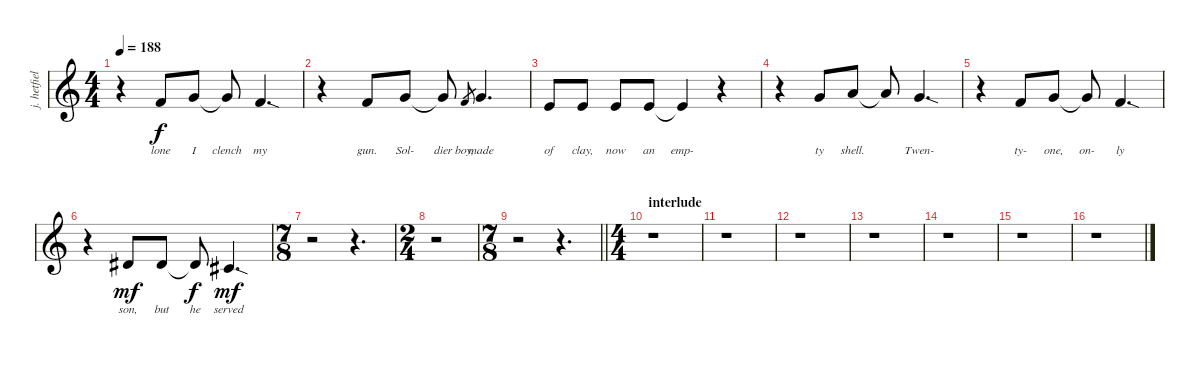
\track ("j. hetfield - lead vocals" "j. hetfiel") {instrument cello}
\staff {score}
\tuning (E4 B3 G3 D3 A2 E2) {hide}
\ts (4 4)
\tempo 188
\clef g2
\ks c
r.4{dy f} 1.1.8{lyrics (0 "lone") lyrics (1 "") lyrics (2 "") lyrics (3 "") lyrics (4 "")} 3.1.8{lyrics (0 "I") lyrics (1 "") lyrics (2 "") lyrics (3 "") lyrics (4 "")} 3.1{t}.8{lyrics (0 "clench") lyrics (1 "") lyrics (2 "") lyrics (3 "") lyrics (4 "")} 1.1{sod}.4{d lyrics (0 "my") lyrics (1 "") lyrics (2 "") lyrics (3 "") lyrics (4 "")} |
r.4 1.1.8{lyrics (0 "gun.") lyrics (1 "") lyrics (2 "") lyrics (3 "") lyrics (4 "")} 3.1.8{lyrics (0 "Sol-") lyrics (1 "") lyrics (2 "") lyrics (3 "") lyrics (4 "")} 3.1{t}.8{lyrics (0 "dier") lyrics (1 "") lyrics (2 "") lyrics (3 "") lyrics (4 "")} 1.1.8{lyrics (0 "boy,") lyrics (1 "") lyrics (2 "") lyrics (3 "") lyrics (4 "") gr} 3.1.4{d lyrics (0 "made") lyrics (1 "") lyrics (2 "") lyrics (3 "") lyrics (4 "")} |
0.1.8{lyrics (0 "of") lyrics (1 "") lyrics (2 "") lyrics (3 "") lyrics (4 "")} 0.1.8{lyrics (0 "clay,") lyrics (1 "") lyrics (2 "") lyrics (3 "") lyrics (4 "")} 0.1.8{lyrics (0 "now") lyrics (1 "") lyrics (2 "") lyrics (3 "") lyrics (4 "")} 0.1.8{lyrics (0 "an") lyrics (1 "") lyrics (2 "") lyrics (3 "") lyrics (4 "")} 0.1{t}.4{lyrics (0 "emp-") lyrics (1 "") lyrics (2 "") lyrics (3 "") lyrics (4 "")} r.4 |
r.4 3.1.8{lyrics (0 "ty") lyrics (1 "") lyrics (2 "") lyrics (3 "") lyrics (4 "")} 5.1.8{lyrics (0 "shell.") lyrics (1 "") lyrics (2 "") lyrics (3 "") lyrics (4 "")} 5.1{t}.8{lyrics (0 "") lyrics (1 "") lyrics (2 "") lyrics (3 "") lyrics (4 "")} 3.1{sod}.4{d lyrics (0 "Twen-") lyrics (1 "") lyrics (2 "") lyrics (3 "") lyrics (4 "")} |
r.4 1.1.8{lyrics (0 "ty-") lyrics (1 "") lyrics (2 "") lyrics (3 "") lyrics (4 "")} 3.1.8{lyrics (0 "one,") lyrics (1 "") lyrics (2 "") lyrics (3 "") lyrics (4 "")} 3.1{t}.8{lyrics (0 "on-") lyrics (1 "") lyrics (2 "") lyrics (3 "") lyrics (4 "")} 1.1{sod}.4{d lyrics (0 "ly") lyrics (1 "") lyrics (2 "") lyrics (3 "") lyrics (4 "")} |
r.4 4.2.8{lyrics (0 "son,") lyrics (1 "") lyrics (2 "") lyrics (3 "") lyrics (4 "") dy mf} 4.2.8{lyrics (0 "but") lyrics (1 "") lyrics (2 "") lyrics (3 "") lyrics (4 "")} 4.2{t}.8{lyrics (0 "he") lyrics (1 "") lyrics (2 "") lyrics (3 "") lyrics (4 "") dy f} 2.2{sod}.4{d lyrics (0 "served") lyrics (1 "") lyrics (2 "") lyrics (3 "") lyrics (4 "") dy mf} |
\ts (7 8)
r.2 r.4{d} |
\ts (2 4)
r.2 |
\ts (7 8)
\barLineRight lightlight
r.2 r.4{d} |
\ts (4 4)
\section ("" "interlude")
r.1 |
r.1 |
r.1 |
r.1 |
r.1 |
r.1 |
r.1
